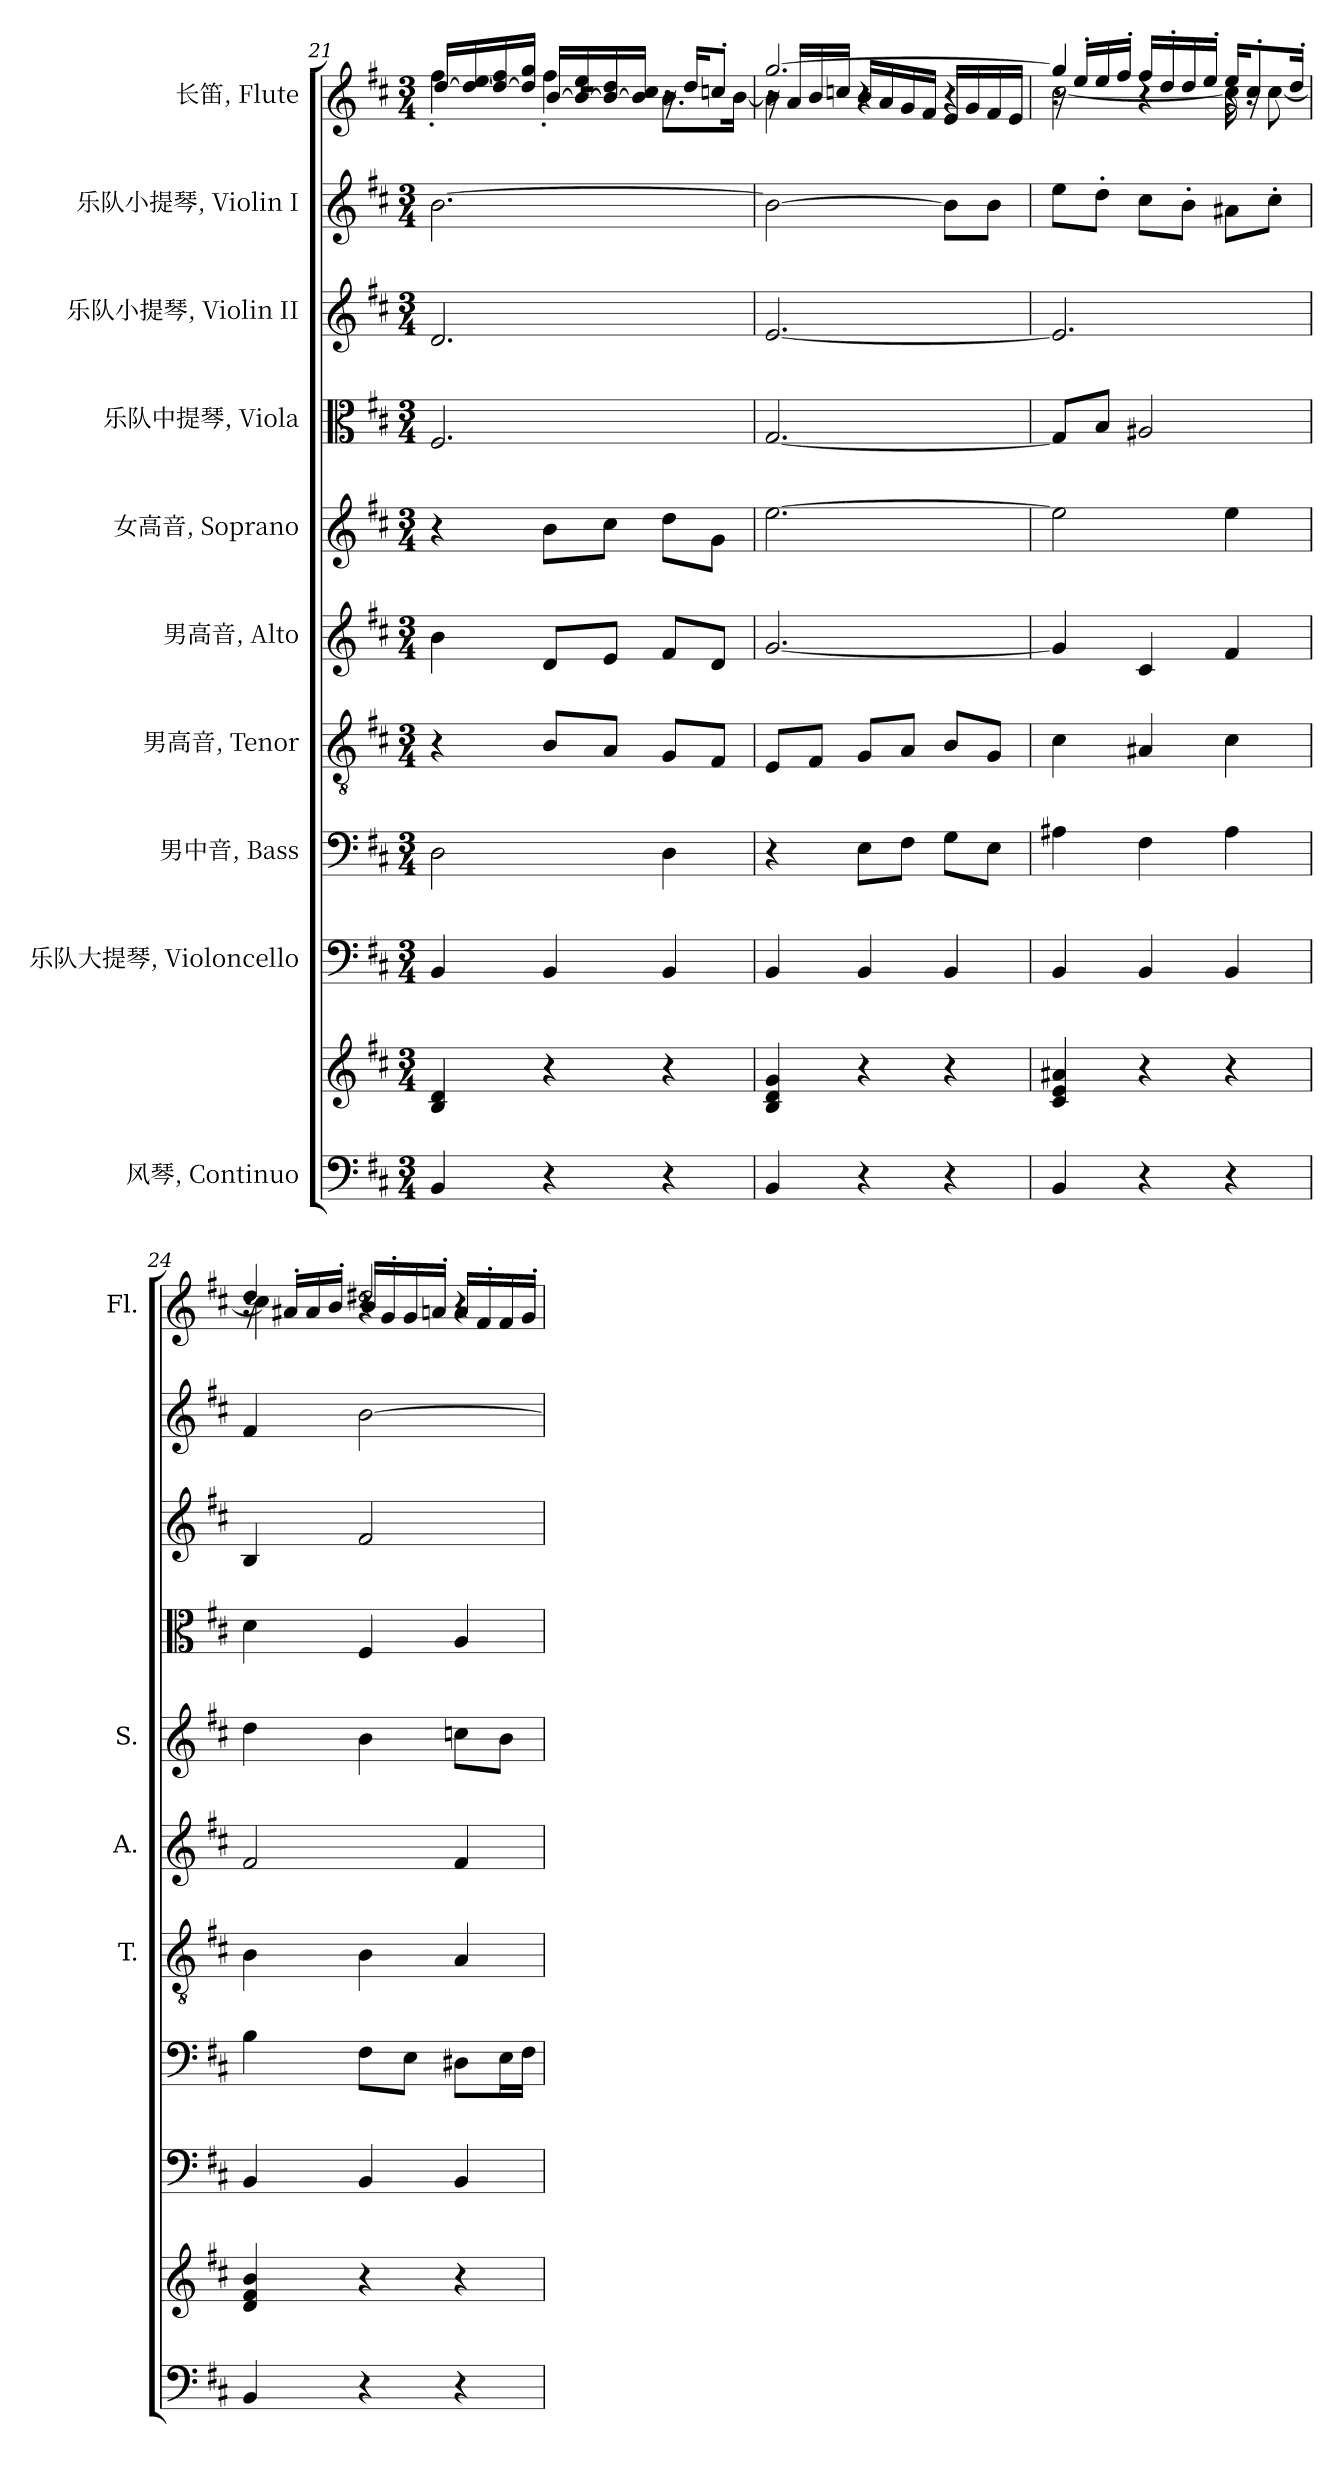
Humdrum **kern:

**kern	**kern	**kern	**kern	**kern	**kern	**kern	**kern	**kern	**kern	**kern
*part10	*part10	*part9	*part8	*part7	*part6	*part5	*part4	*part3	*part2	*part1
*staff11	*staff10	*staff9	*staff8	*staff7	*staff6	*staff5	*staff4	*staff3	*staff2	*staff1
*I"风琴, Continuo	*	*I"乐队大提琴, Violoncello	*I"男中音, Bass	*I"男高音, Tenor	*I"男高音, Alto	*I"女高音, Soprano	*I"乐队中提琴, Viola	*I"乐队小提琴, Violin II	*I"乐队小提琴, Violin I	*I"长笛, Flute
*	*	*	*	*I'T.	*I'A.	*I'S.	*	*	*	*I'Fl.
!!LO:PB:g=z
*clefF4	*clefG2	*clefF4	*clefF4	*clefGv2	*clefG2	*clefG2	*clefC3	*clefG2	*clefG2	*clefG2
*k[f#c#]	*k[f#c#]	*k[f#c#]	*k[f#c#]	*k[f#c#]	*k[f#c#]	*k[f#c#]	*k[f#c#]	*k[f#c#]	*k[f#c#]	*k[f#c#]
*M3/4	*M3/4	*M3/4	*M3/4	*M3/4	*M3/4	*M3/4	*M3/4	*M3/4	*M3/4	*M3/4
=21	=21	=21	=21	=21	=21	=21	=21	=21	=21	=21
*	*	*	*	*	*	*	*	*	*	*^
*	*	*	*	*	*	*	*	*	*	*	*^
4BB/	4B/ 4d/	4BB/	2D\	4r	4b\	4r	2.F#/	2.d/	[2.b\	2.r	4ff#'\	[16dd/LL
.	.	.	.	.	.	.	.	.	.	.	.	16dd/_ 16ee/
.	.	.	.	.	.	.	.	.	.	.	.	16dd/_ 16ff#/
.	.	.	.	.	.	.	.	.	.	.	.	16dd/] 16gg/JJ
4r	4r	4BB/	.	8B/L	8d/L	8b\L	.	.	.	.	4ff#'\	[16b/LL
.	.	.	.	.	.	.	.	.	.	.	.	16b/_ 16ee/
.	.	.	.	8A/J	8e/J	8cc#\J	.	.	.	.	.	16b/_ 16dd/
.	.	.	.	.	.	.	.	.	.	.	.	16b/] 16cc#/JJ
4r	4r	4BB/	4D\	8G/L	8f#/L	8dd\L	.	.	.	.	8.b\L	16r
.	.	.	.	.	.	.	.	.	.	.	.	16dd/KL
.	.	.	.	8F#/J	8d/J	8g\J	.	.	.	.	.	8ccn'/J
.	.	.	.	.	.	.	.	.	.	.	[16b\Jk	.
=22	=22	=22	=22	=22	=22	=22	=22	=22	=22	=22	=22	=22
4BB/	4B/ 4d/ 4g/	4BB/	4r	8E/L	[2.g/	[2.ee\	[2.G/	[2.e/	2b\_	[2.gg/	4b\]	16r
.	.	.	.	.	.	.	.	.	.	.	.	16a/LL
.	.	.	.	8F#/J	.	.	.	.	.	.	.	16b/
.	.	.	.	.	.	.	.	.	.	.	.	16ccn/JJ
4r	4r	4BB/	8E\L	8G/L	.	.	.	.	.	.	4r	16b/LL
.	.	.	.	.	.	.	.	.	.	.	.	16a/
.	.	.	8F#\J	8A/J	.	.	.	.	.	.	.	16g/
.	.	.	.	.	.	.	.	.	.	.	.	16f#/JJ
4r	4r	4BB/	8G\L	8B/L	.	.	.	.	8b\L]	.	4r	16e/LL
.	.	.	.	.	.	.	.	.	.	.	.	16g/
.	.	.	8E\J	8G/J	.	.	.	.	8b\J	.	.	16f#/
.	.	.	.	.	.	.	.	.	.	.	.	16e/JJ
!!LO:PB:g=z	!!	!!
=23	=23	=23	=23	=23	=23	=23	=23	=23	=23	=23	=23	=23
4BB/	4c#/ 4e/ 4a#X/	4BB/	4A#X\	4c#\	4g/]	2ee\]	8G/L]	2.e/]	8ee\L	4gg/]	[2cc#\	16r
.	.	.	.	.	.	.	.	.	.	.	.	16ee'/LL
.	.	.	.	.	.	.	8B/J	.	8dd'\J	.	.	16ee/
.	.	.	.	.	.	.	.	.	.	.	.	16ff#'/JJ
4r	4r	4BB/	4F#\	4A#X/	4c#/	.	2A#X/	.	8cc#\L	4r	.	16ff#/LL
.	.	.	.	.	.	.	.	.	.	.	.	16dd'/
.	.	.	.	.	.	.	.	.	8b'\J	.	.	16dd/
.	.	.	.	.	.	.	.	.	.	.	.	16ee'/JJ
4r	4r	4BB/	4A#\	4c#\	4f#/	4ee\	.	.	8a#X\L	4r	16cc#\]	16ee/KL
.	.	.	.	.	.	.	.	.	.	.	16r	8cc#'/
.	.	.	.	.	.	.	.	.	8cc#'\J	.	[8cc#\	.
.	.	.	.	.	.	.	.	.	.	.	.	16dd'/Jk
=24	=24	=24	=24	=24	=24	=24	=24	=24	=24	=24	=24	=24
4BB/	4d/ 4f#/ 4b/	4BB/	4B\	4B\	2f#/	4dd\	4d\	4B/	4f#/	4dd/	4cc#\]	16r
.	.	.	.	.	.	.	.	.	.	.	.	16a#X'/LL
.	.	.	.	.	.	.	.	.	.	.	.	16a#/
.	.	.	.	.	.	.	.	.	.	.	.	16b'/JJ
4r	4r	4BB/	8F#\L	4B\	.	4b\	4F#/	2f#/	[2b\	2dd#X/	4r	16b/LL
.	.	.	.	.	.	.	.	.	.	.	.	16g'/
.	.	.	8E\J	.	.	.	.	.	.	.	.	16g/
.	.	.	.	.	.	.	.	.	.	.	.	16an'/JJ
4r	4r	4BB/	8D#X\L	4A/	4f#/	8ccn\L	4A/	.	.	.	4r	16a/LL
.	.	.	.	.	.	.	.	.	.	.	.	16f#'/
.	.	.	16E\L	.	.	8b\J	.	.	.	.	.	16f#/
.	.	.	16F#\JJ	.	.	.	.	.	.	.	.	16g'/JJ
*	*	*	*	*	*	*	*	*	*	*v	*v	*v
=	=	=	=	=	=	=	=	=	=	=
*-	*-	*-	*-	*-	*-	*-	*-	*-	*-	*-
